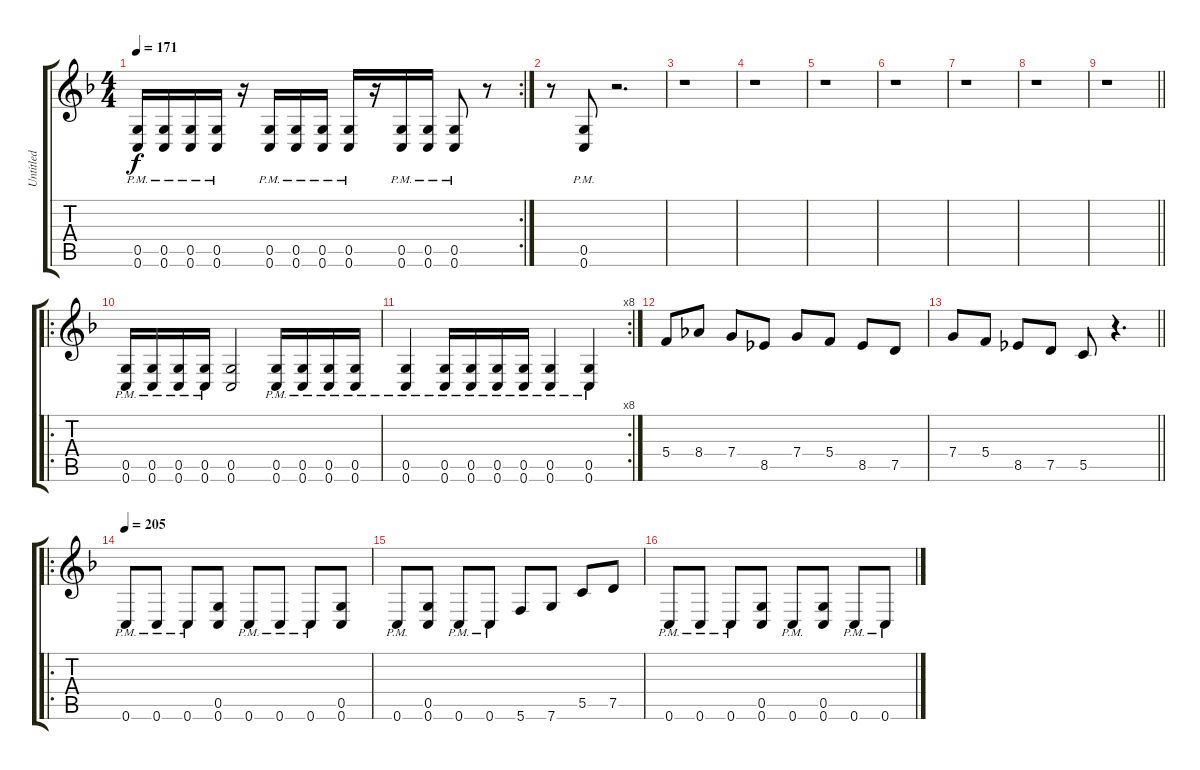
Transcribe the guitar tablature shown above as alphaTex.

\track ("Untitled" "Untitled") {instrument distortionguitar}
\staff {score tabs}
\tuning (D4 A3 F3 C3 G2 C2) {hide}
\rc 2
\ts (4 4)
\tempo 171
\clef g2
\ks f
(0.5{pm} 0.6{pm}).16{dy f} (0.5{pm} 0.6{pm}).16 (0.5{pm} 0.6{pm}).16 (0.5{pm} 0.6{pm}).16 r.16 (0.5{pm} 0.6{pm}).16 (0.5{pm} 0.6{pm}).16 (0.5{pm} 0.6{pm}).16 (0.5{pm} 0.6{pm}).16 r.16 (0.5{pm} 0.6{pm}).16 (0.5{pm} 0.6{pm}).16 (0.5{pm} 0.6{pm}).8 r.8 |
r.8 (0.5{pm} 0.6{pm}).8 r.2{d} |
r.1 |
r.1 |
r.1 |
r.1 |
r.1 |
r.1 |
\barLineRight lightlight
r.1 |
\ro
(0.5{pm} 0.6{pm}).16 (0.5{pm} 0.6{pm}).16 (0.5{pm} 0.6{pm}).16 (0.5{pm} 0.6{pm}).16 (0.5 0.6).2 (0.5{pm} 0.6{pm}).16 (0.5{pm} 0.6{pm}).16 (0.5{pm} 0.6{pm}).16 (0.5{pm} 0.6{pm}).16 |
\rc 8
(0.5{pm} 0.6{pm}).4 (0.5{pm} 0.6{pm}).16 (0.5{pm} 0.6{pm}).16 (0.5{pm} 0.6{pm}).16 (0.5{pm} 0.6{pm}).16 (0.5{pm} 0.6{pm}).4 (0.5{pm} 0.6{pm}).4 |
5.4.8 8.4.8 7.4.8 8.5.8 7.4.8 5.4.8 8.5.8 7.5.8 |
\barLineRight lightlight
7.4.8 5.4.8 8.5.8 7.5.8 5.5.8 r.4{d} |
\ro
\tempo 205
0.6{pm}.8 0.6{pm}.8 0.6{pm}.8 (0.5 0.6).8 0.6{pm}.8 0.6{pm}.8 0.6{pm}.8 (0.5 0.6).8 |
0.6{pm}.8 (0.5 0.6).8 0.6{pm}.8 0.6{pm}.8 5.6.8 7.6.8 5.5.8 7.5.8 |
0.6{pm}.8 0.6{pm}.8 0.6{pm}.8 (0.5 0.6).8 0.6{pm}.8 (0.5 0.6).8 0.6{pm}.8 0.6{pm}.8
